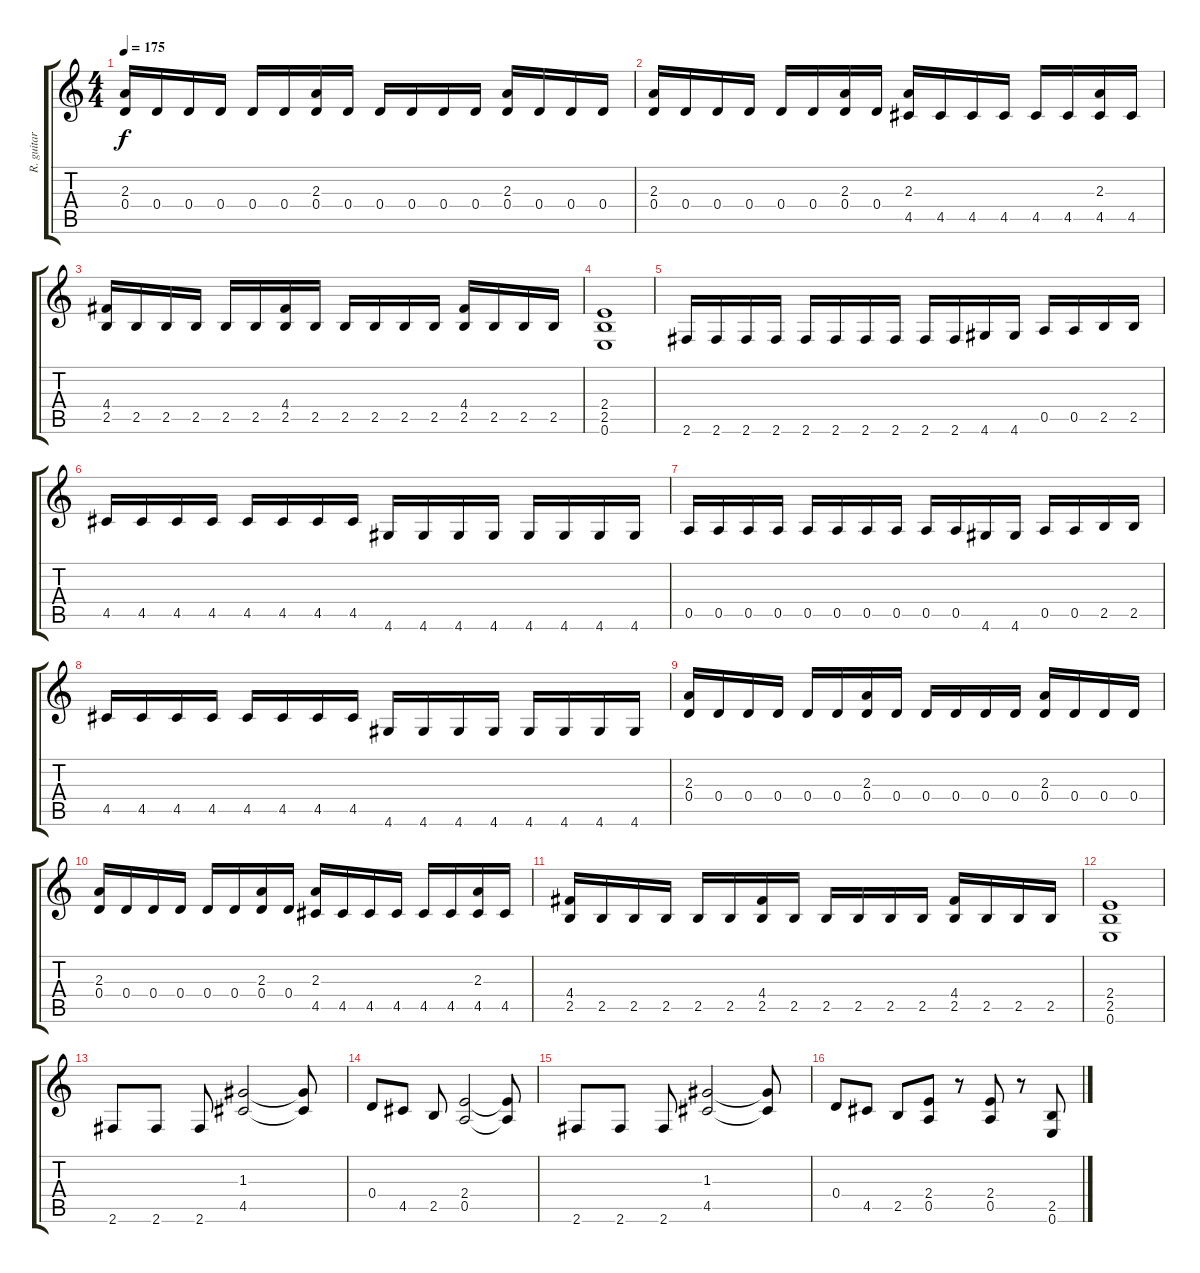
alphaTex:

\track ("R. guitar" "R. guitar") {instrument overdrivenguitar}
\staff {score tabs}
\tuning (E4 B3 G3 D3 A2 E2) {hide}
\ts (4 4)
\tempo 175
\clef g2
\ks c
(2.3 0.4).16{dy f} 0.4.16 0.4.16 0.4.16 0.4.16 0.4.16 (2.3 0.4).16 0.4.16 0.4.16 0.4.16 0.4.16 0.4.16 (2.3 0.4).16 0.4.16 0.4.16 0.4.16 |
(2.3 0.4).16 0.4.16 0.4.16 0.4.16 0.4.16 0.4.16 (2.3 0.4).16 0.4.16 (2.3 4.5).16 4.5.16 4.5.16 4.5.16 4.5.16 4.5.16 (2.3 4.5).16 4.5.16 |
(4.4 2.5).16 2.5.16 2.5.16 2.5.16 2.5.16 2.5.16 (4.4 2.5).16 2.5.16 2.5.16 2.5.16 2.5.16 2.5.16 (4.4 2.5).16 2.5.16 2.5.16 2.5.16 |
(2.4 2.5 0.6).1 |
2.6.16 2.6.16 2.6.16 2.6.16 2.6.16 2.6.16 2.6.16 2.6.16 2.6.16 2.6.16 4.6.16 4.6.16 0.5.16 0.5.16 2.5.16 2.5.16 |
4.5.16 4.5.16 4.5.16 4.5.16 4.5.16 4.5.16 4.5.16 4.5.16 4.6.16 4.6.16 4.6.16 4.6.16 4.6.16 4.6.16 4.6.16 4.6.16 |
0.5.16 0.5.16 0.5.16 0.5.16 0.5.16 0.5.16 0.5.16 0.5.16 0.5.16 0.5.16 4.6.16 4.6.16 0.5.16 0.5.16 2.5.16 2.5.16 |
4.5.16 4.5.16 4.5.16 4.5.16 4.5.16 4.5.16 4.5.16 4.5.16 4.6.16 4.6.16 4.6.16 4.6.16 4.6.16 4.6.16 4.6.16 4.6.16 |
(2.3 0.4).16 0.4.16 0.4.16 0.4.16 0.4.16 0.4.16 (2.3 0.4).16 0.4.16 0.4.16 0.4.16 0.4.16 0.4.16 (2.3 0.4).16 0.4.16 0.4.16 0.4.16 |
(2.3 0.4).16 0.4.16 0.4.16 0.4.16 0.4.16 0.4.16 (2.3 0.4).16 0.4.16 (2.3 4.5).16 4.5.16 4.5.16 4.5.16 4.5.16 4.5.16 (2.3 4.5).16 4.5.16 |
(4.4 2.5).16 2.5.16 2.5.16 2.5.16 2.5.16 2.5.16 (4.4 2.5).16 2.5.16 2.5.16 2.5.16 2.5.16 2.5.16 (4.4 2.5).16 2.5.16 2.5.16 2.5.16 |
(2.4 2.5 0.6).1 |
2.6.8 2.6.8 2.6.8 (1.3 4.5).2 (1.3{t} 4.5{t}).8 |
0.4.8 4.5.8 2.5.8 (2.4 0.5).2 (2.4{t} 0.5{t}).8 |
2.6.8 2.6.8 2.6.8 (1.3 4.5).2 (1.3{t} 4.5{t}).8 |
0.4.8 4.5.8 2.5.8 (2.4 0.5).8 r.8 (2.4 0.5).8 r.8 (2.5 0.6).8
